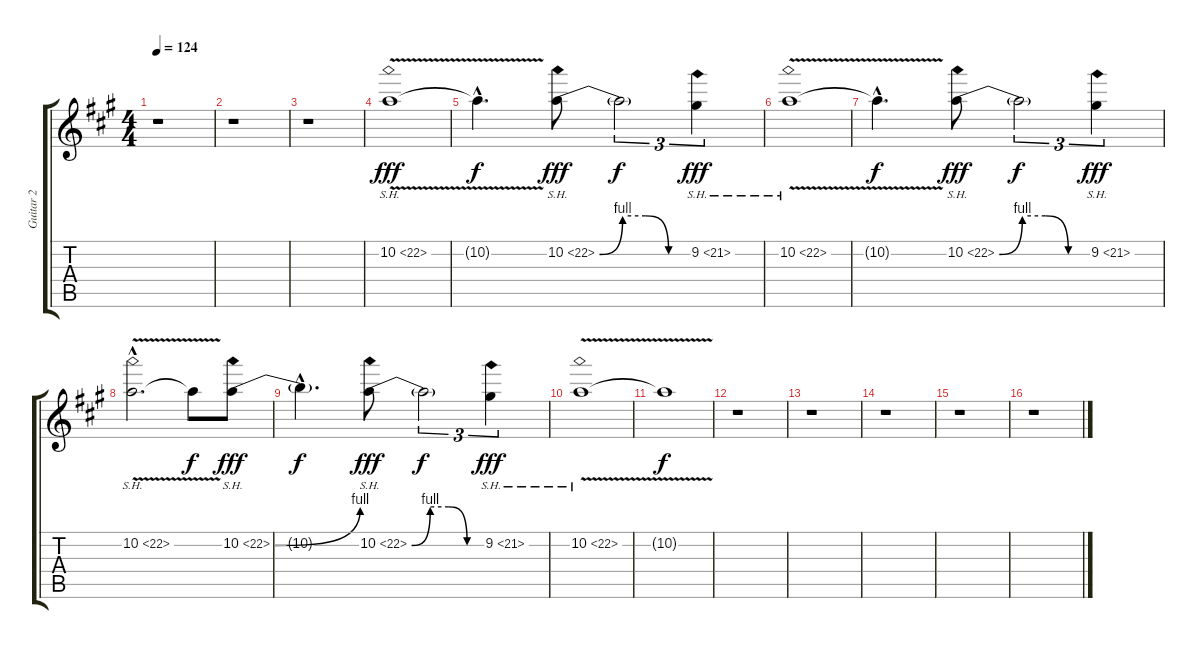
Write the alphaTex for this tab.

\track ("Guitar 2" "Guitar 2") {instrument distortionguitar}
\staff {score tabs}
\tuning (E4 B3 G3 D3 A2 E2) {hide}
\ts (4 4)
\tempo 124
\clef g2
\ks a
r.1{dy fff instrument distortionguitar} |
r.1 |
r.1 |
10.2{sh 12 v}.1 |
10.2{hac t}.4{d dy f} 10.2{be (custom 0 0 15 4 30 4 45 0 60 0) sh 12}.8{dy fff} 10.2{t}.2{tu (3 2) dy f} 9.2{sh 12}.4{tu (3 2) dy fff} |
10.2{sh 12 v}.1 |
10.2{hac t}.4{d dy f} 10.2{be (custom 0 0 15 4 30 4 45 0 60 0) sh 12}.8{dy fff} 10.2{t}.2{tu (3 2) dy f} 9.2{sh 12}.4{tu (3 2) dy fff} |
10.2{sh 12 v hac}.2{d} 10.2{t}.8{dy f} 10.2{be (bend 0 0 60 4) sh 12}.8{dy fff} |
10.2{hac t}.4{d dy f} 10.2{be (custom 0 0 15 4 30 4 45 0 60 0) sh 12}.8{dy fff} 10.2{t}.2{tu (3 2) dy f} 9.2{sh 12}.4{tu (3 2) dy fff} |
10.2{sh 12 v}.1 |
10.2{t}.1{dy f} |
r.1 |
r.1 |
r.1 |
r.1 |
r.1
